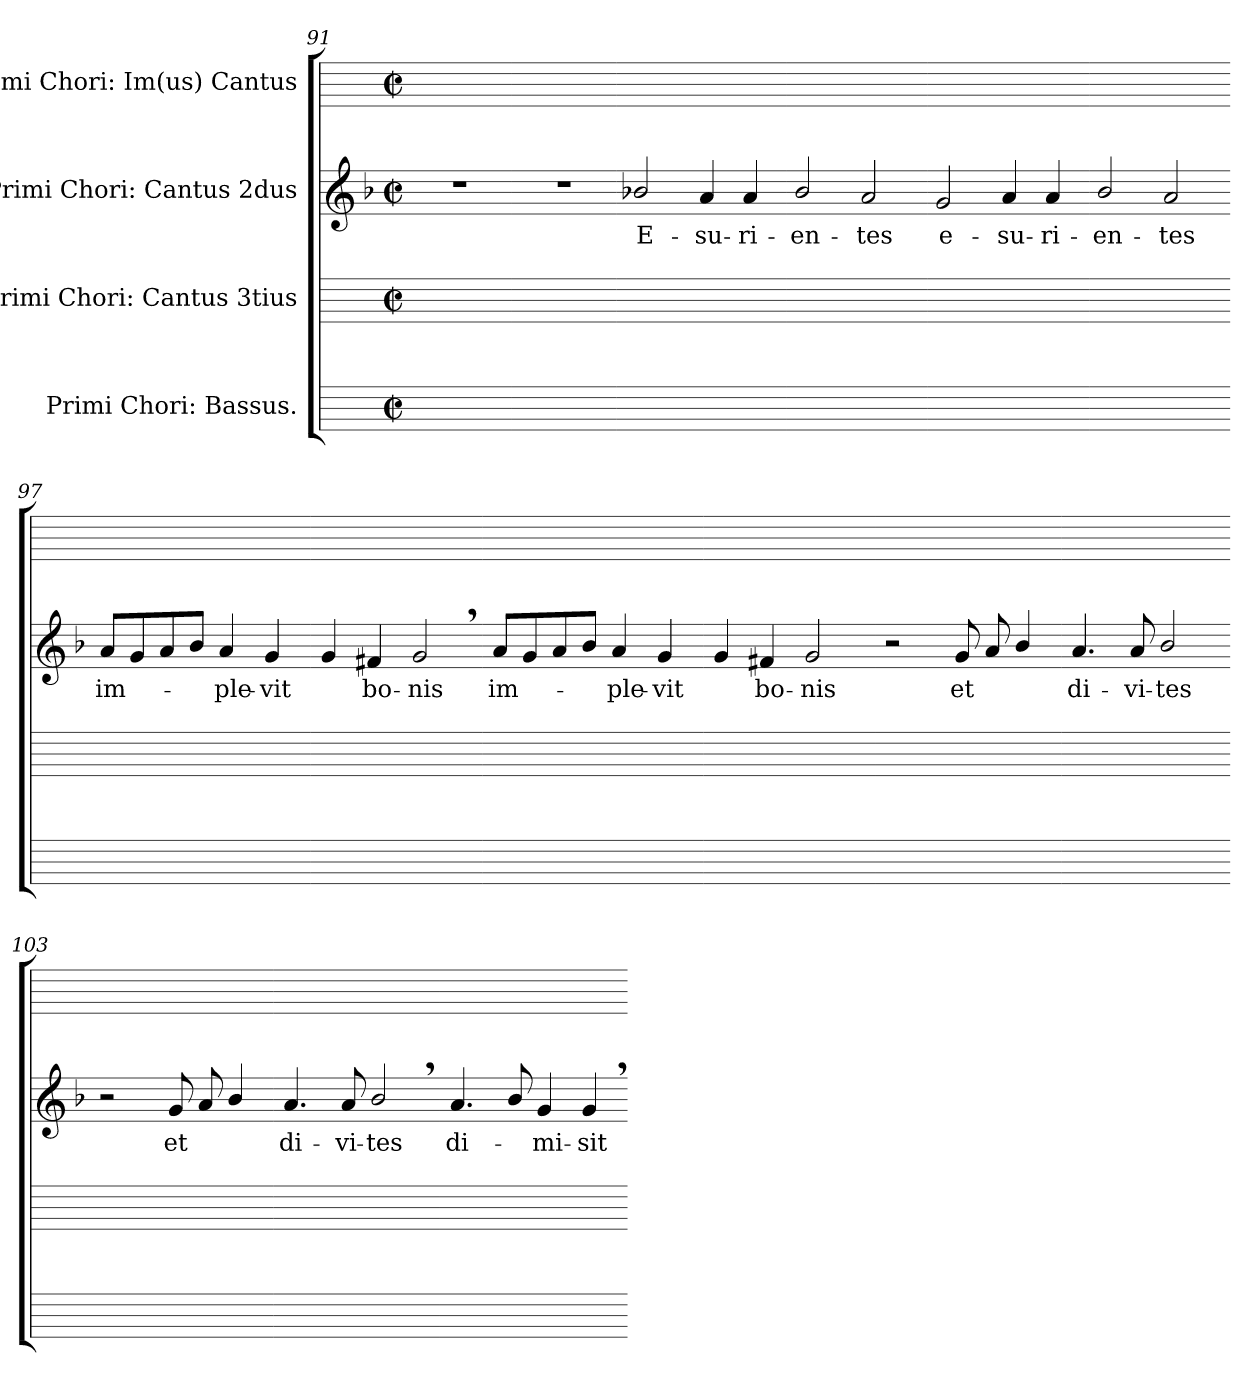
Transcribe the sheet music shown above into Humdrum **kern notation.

**kern	**kern	**kern	**text	**kern
*part4	*part3	*part2	*part2	*part1
*staff4	*staff3	*staff2	*staff2	*staff1
*I"Primi Chori: Bassus.	*I"Primi Chori: Cantus 3tius	*I"Primi Chori: Cantus 2dus	*	*I"Primi Chori: Im(us) Cantus
*	*	*clefG2	*	*
*	*	*k[b-]	*	*
*M2/2	*M2/2	*M2/2	*	*M2/2
*met(c|)	*met(c|)	*met(c|)	*	*met(c|)
=91	=91	=91	=91	=91
1ryy	1ryy	1r	.	1ryy
=92-	=92-	=92-	=92-	=92-
1ryy	1ryy	1r	.	1ryy
=93-	=93-	=93-	=93-	=93-
1ryy	1ryy	2b-X/	E-	1ryy
.	.	4a/	-su-	.
.	.	4a/	-ri-	.
=94-	=94-	=94-	=94-	=94-
1ryy	1ryy	2b-/	-en-	1ryy
.	.	2a/	-tes	.
=95-	=95-	=95-	=95-	=95-
1ryy	1ryy	2g/	e-	1ryy
.	.	4a/	-su-	.
.	.	4a/	-ri-	.
=96-	=96-	=96-	=96-	=96-
1ryy	1ryy	2b-/	-en-	1ryy
.	.	2a/	-tes	.
=97-	=97-	=97-	=97-	=97-
1ryy	1ryy	8a/L	im-	1ryy
.	.	8g/	.	.
.	.	8a/	.	.
.	.	8b-/J	.	.
.	.	4a/	-ple-	.
.	.	4g/	-vit	.
=98-	=98-	=98-	=98-	=98-
1ryy	1ryy	4g/	.	1ryy
.	.	4f#X/	bo-	.
.	.	2g,/	-nis	.
=99-	=99-	=99-	=99-	=99-
1ryy	1ryy	8a/L	im-	1ryy
.	.	8g/	.	.
.	.	8a/	.	.
.	.	8b-/J	.	.
.	.	4a/	-ple-	.
.	.	4g/	-vit	.
=100-	=100-	=100-	=100-	=100-
1ryy	1ryy	4g/	.	1ryy
.	.	4f#X/	-bo-	.
.	.	2g/	-nis	.
=101-	=101-	=101-	=101-	=101-
1ryy	1ryy	2r	.	1ryy
.	.	8g/	et	.
.	.	8a/	.	.
.	.	4b-/	.	.
=102-	=102-	=102-	=102-	=102-
1ryy	1ryy	4.a/	di-	1ryy
.	.	8a/	-vi-	.
.	.	2b-/	-tes	.
=103-	=103-	=103-	=103-	=103-
1ryy	1ryy	2r	.	1ryy
.	.	8g/	et	.
.	.	8a/	.	.
.	.	4b-/	.	.
=104-	=104-	=104-	=104-	=104-
1ryy	1ryy	4.a/	di-	1ryy
.	.	8a/	-vi-	.
.	.	2b-,/	-tes	.
=105-	=105-	=105-	=105-	=105-
1ryy	1ryy	4.a/	di-	1ryy
.	.	8b-/	.	.
.	.	4g/	-mi-	.
.	.	4g,/	-sit	.
=-	=-	=-	=-	=-
*-	*-	*-	*-	*-
